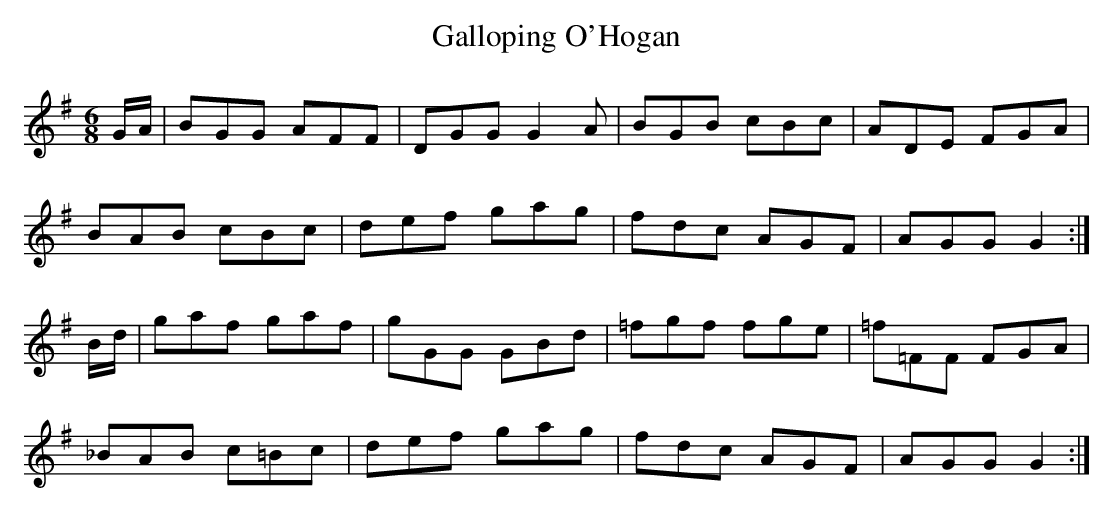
X:1
T: Galloping O'Hogan
L: 1/8
M: 6/8
K: G
G/A/ | BGG AFF | DGG G2A | BGB cBc | ADE FGA |
BAB cBc | def gag | fdc AGF | AGG G2 :|
B/d/ | gaf gaf | gGG GBd | =fgf fge | =f=FF FGA |
_BAB c=Bc | def gag | fdc AGF | AGG G2 :|
